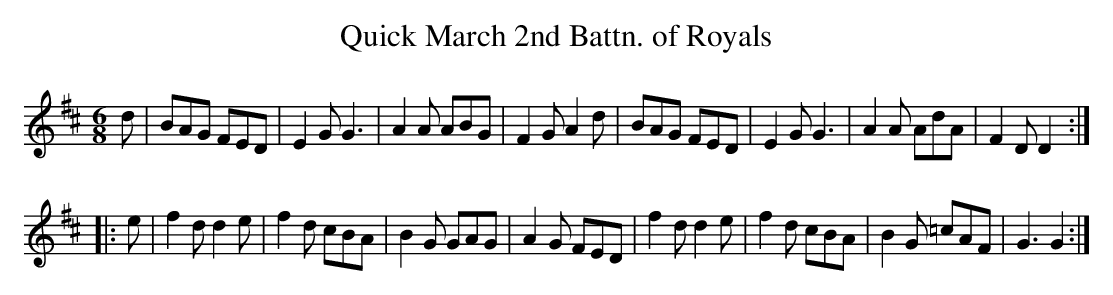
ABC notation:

X:1
T:Quick March 2nd Battn. of Royals
M:6/8
K:D
d|\
BAG FED| E2G G3| A2A ABG| F2G A2d|\
BAG FED| E2G G3| A2A AdA| F2D D2::
e|\
f2d d2e| f2d cBA| B2G GAG| A2G FED| \
f2d d2e| f2d cBA| B2G =cAF| G3 G2:|
